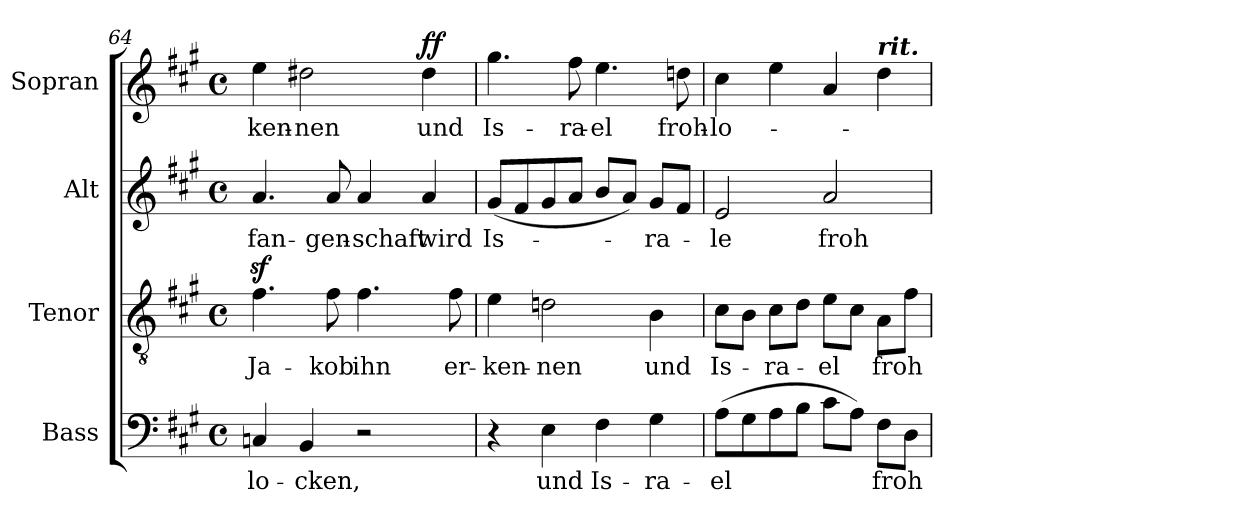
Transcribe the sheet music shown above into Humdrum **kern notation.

**kern	**text	**kern	**text	**kern	**text	**kern	**text	**dynam
*part4	*part4	*part3	*part3	*part2	*part2	*part1	*part1	*part1
*staff4	*staff4	*staff3	*staff3	*staff2	*staff2	*staff1	*staff1	*staff1
*I"Bass	*	*I"Tenor	*	*I"Alt	*	*I"Sopran	*	*
*I'B.	*	*I'T.	*	*I'A.	*	*I'S.	*	*
!!LO:PB:g=z
*clefF4	*	*clefGv2	*	*clefG2	*	*clefG2	*	*
*k[f#c#g#]	*	*k[f#c#g#]	*	*k[f#c#g#]	*	*k[f#c#g#]	*	*
*A:	*	*A:	*	*A:	*	*A:	*	*
*M4/4	*	*M4/4	*	*M4/4	*	*M4/4	*	*
*met(c)	*	*met(c)	*	*met(c)	*	*met(c)	*	*
=64	=64	=64	=64	=64	=64	=64	=64	=64
!	!LO:LY:b	!	!LO:LY:b	!	!LO:LY:b	!	!LO:LY:b	!
4Cn/	-lo-	4.f#z>\	Ja-	4.a/	-fan-	4ee\	-ken-	.
!	!LO:LY:b	!	!	!	!	!	!LO:LY:b	!
4BB/	-cken,	.	.	.	.	2dd#X\	-nen	.
!	!	!	!LO:LY:b	!	!LO:LY:b	!	!	!
.	.	8f#\	-kob	8a/	-gen-	.	.	.
!	!	!	!LO:LY:b	!	!LO:LY:b	!	!	!
2r	.	4.f#\	ihn	4a/	-schaft	.	.	.
!	!	!	!	!	!LO:LY:b	!	!LO:LY:b	!LO:DY:a
.	.	.	.	4a/	wird	4dd#\	und	ff
!	!	!	!LO:LY:b	!	!	!	!	!
.	.	8f#\	er-	.	.	.	.	.
=65	=65	=65	=65	=65	=65	=65	=65	=65
!	!	!	!LO:LY:b	!	!LO:LY:b	!	!LO:LY:b	!
4r	.	4e\	-ken-	(<8g#/L	Is-	4.gg#\	Is-	.
.	.	.	.	8f#/	.	.	.	.
!	!LO:LY:b	!	!LO:LY:b	!	!	!	!	!
4E\	und	2dn\	-nen	8g#/	.	.	.	.
!	!	!	!	!	!	!	!LO:LY:b	!
.	.	.	.	8a/J	.	8ff#\	-ra-	.
!	!LO:LY:b	!	!	!	!	!	!LO:LY:b	!
4F#\	Is-	.	.	8b/L	.	4.ee\	-el	.
.	.	.	.	8a/J)	.	.	.	.
!	!LO:LY:b	!	!LO:LY:b	!	!LO:LY:b	!	!	!
4G#\	-ra-	4B\	und	8g#/L	-ra-	.	.	.
!	!	!	!	!	!	!	!LO:LY:b	!
.	.	.	.	8f#/J	.	8ddn\	froh-	.
=66	=66	=66	=66	=66	=66	=66	=66	=66
!	!LO:LY:b	!	!LO:LY:b	!	!LO:LY:b	!	!LO:LY:b	!
(>8A\L	-el	8c#\L	Is-	2e/	-le	4cc#\	-lo-	.
8G#\	.	8B\J	.	.	.	.	.	.
!	!	!	!LO:LY:b	!	!	!	!	!
8A\	.	8c#\L	-ra-	.	.	4ee\	.	.
8B\J	.	8d\J	.	.	.	.	.	.
!	!	!	!LO:LY:b	!	!LO:LY:b	!	!	!
8c#\L	.	8e\L	-el	2a/	froh-	4a/	.	.
8A\J)	.	8c#\J	.	.	.	.	.	.
!	!	!	!	!	!	!LO:TX:a:Bi:t=rit.	!	!
!	!LO:LY:b	!	!LO:LY:b	!	!	!	!	!
8F#\L	froh-	8A\L	froh-	.	.	4dd\	.	.
8D\J	.	8f#\J	.	.	.	.	.	.
=	=	=	=	=	=	=	=	=
*-	*-	*-	*-	*-	*-	*-	*-	*-
